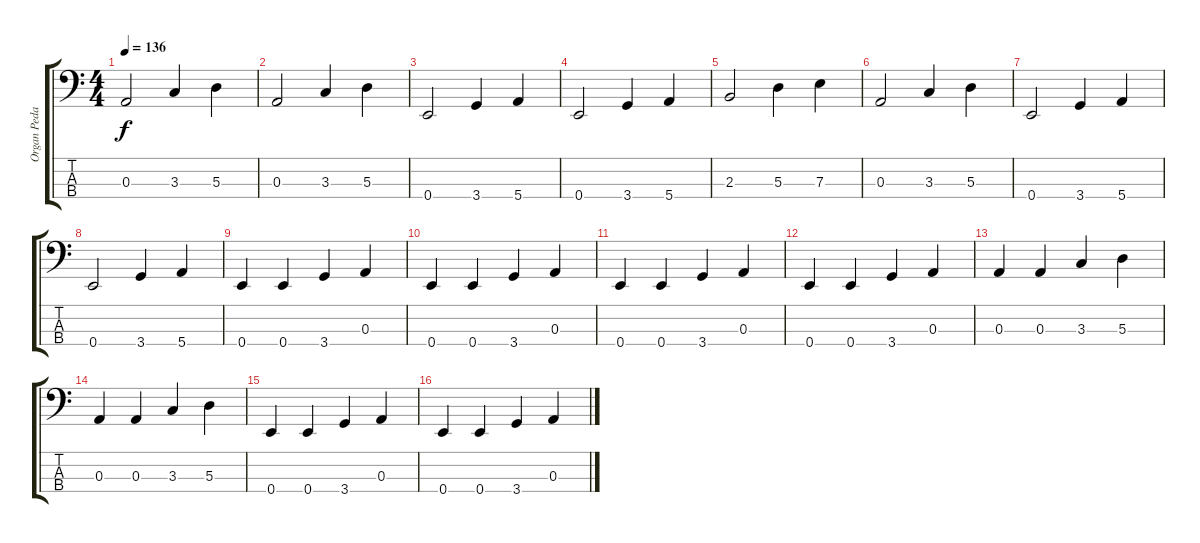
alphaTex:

\track ("Organ Pedal" "Organ Peda") {instrument acousticbass}
\staff {score tabs}
\tuning (G2 D2 A1 E1) {hide}
\ts (4 4)
\tempo 136
\clef f4
\ks c
0.3.2{dy f} 3.3.4 5.3.4 |
0.3.2 3.3.4 5.3.4 |
0.4.2 3.4.4 5.4.4 |
0.4.2 3.4.4 5.4.4 |
2.3.2 5.3.4 7.3.4 |
0.3.2 3.3.4 5.3.4 |
0.4.2 3.4.4 5.4.4 |
0.4.2 3.4.4 5.4.4 |
0.4.4 0.4.4 3.4.4 0.3.4 |
0.4.4 0.4.4 3.4.4 0.3.4 |
0.4.4 0.4.4 3.4.4 0.3.4 |
0.4.4 0.4.4 3.4.4 0.3.4 |
0.3.4 0.3.4 3.3.4 5.3.4 |
0.3.4 0.3.4 3.3.4 5.3.4 |
0.4.4 0.4.4 3.4.4 0.3.4 |
0.4.4 0.4.4 3.4.4 0.3.4
